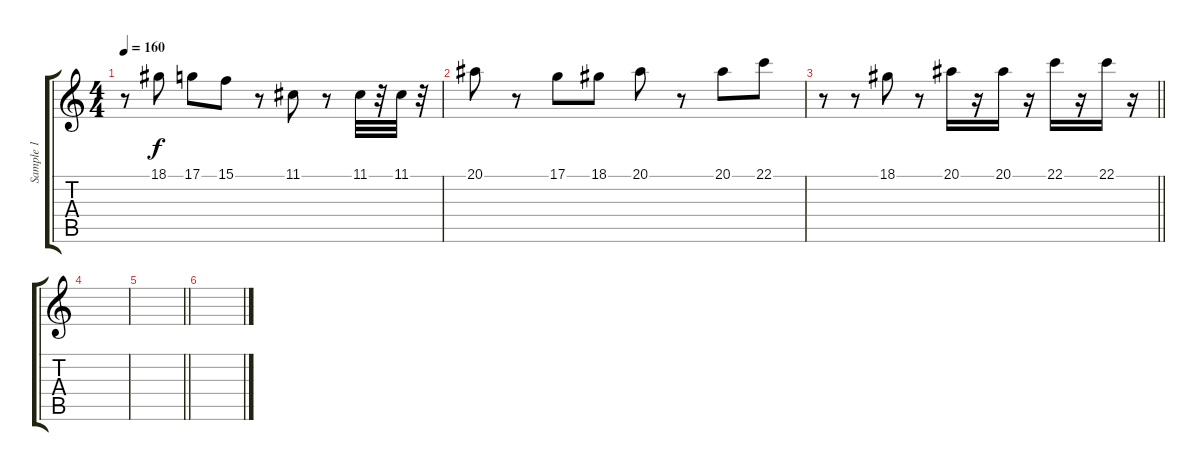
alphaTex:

\track ("Sample 1" "Sample 1") {instrument lead2sawtooth}
\staff {score tabs}
\tuning (D4 A3 F3 C3 G2 C2) {hide}
\ts (4 4)
\tempo 160
\clef g2
\ks c
r.8{dy f} 18.1.8 17.1.8 15.1.8 r.8 11.1.8 r.8 11.1.32 r.32 11.1.32 r.32 |
20.1.8 r.8 17.1.8 18.1.8 20.1.8 r.8 20.1.8 22.1.8 |
\barLineRight lightlight
r.8 r.8 18.1.8 r.8 20.1.16 r.16 20.1.16 r.16 22.1.16 r.16 22.1.16 r.16 |
\section ("" " ")
|
\barLineRight lightlight
|
\section ("" " ")
